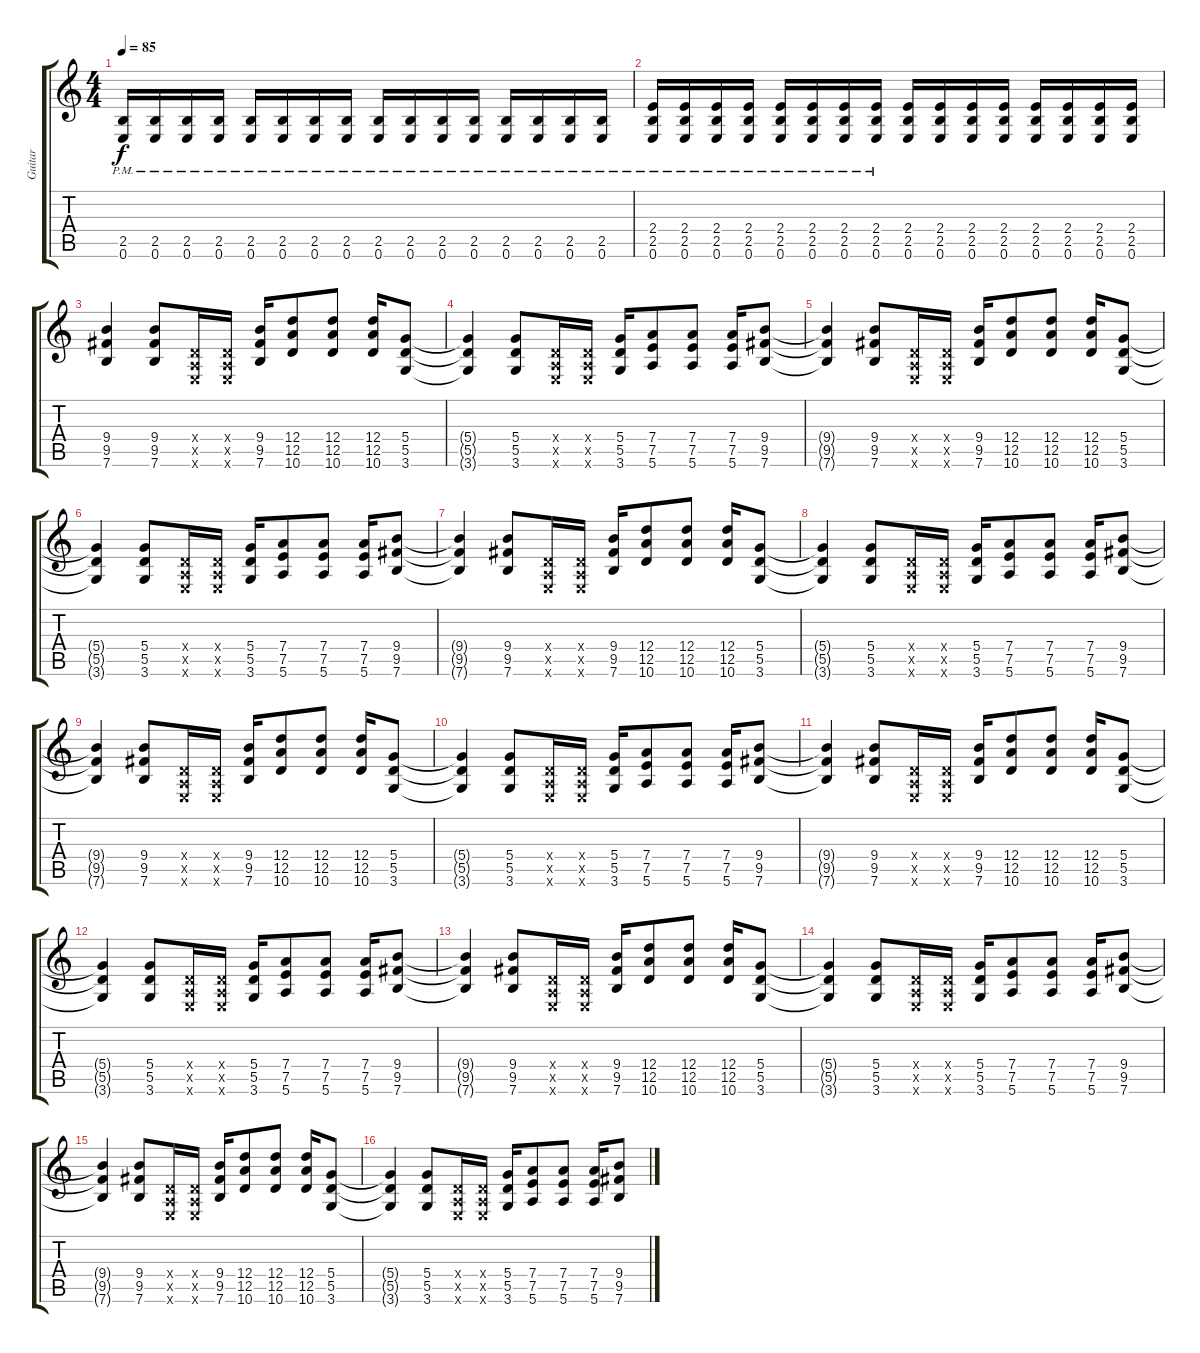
\track ("Guitar" "Guitar") {instrument electricguitarjazz}
\staff {score tabs}
\tuning (E4 B3 G3 D3 A2 E2) {hide}
\ts (4 4)
\tempo 85
\clef g2
\ks c
(2.5{pm} 0.6{pm}).16{dy f} (2.5{pm} 0.6{pm}).16 (2.5{pm} 0.6{pm}).16 (2.5{pm} 0.6{pm}).16 (2.5{pm} 0.6{pm}).16 (2.5{pm} 0.6{pm}).16 (2.5{pm} 0.6{pm}).16 (2.5{pm} 0.6{pm}).16 (2.5{pm} 0.6{pm}).16 (2.5{pm} 0.6{pm}).16 (2.5{pm} 0.6{pm}).16 (2.5{pm} 0.6{pm}).16 (2.5{pm} 0.6{pm}).16 (2.5{pm} 0.6{pm}).16 (2.5{pm} 0.6{pm}).16 (2.5{pm} 0.6{pm}).16 |
(2.4 2.5{pm} 0.6{pm}).16 (2.4 2.5{pm} 0.6{pm}).16 (2.4 2.5{pm} 0.6{pm}).16 (2.4 2.5{pm} 0.6{pm}).16 (2.4 2.5{pm} 0.6{pm}).16 (2.4 2.5{pm} 0.6{pm}).16 (2.4 2.5{pm} 0.6{pm}).16 (2.4 2.5{pm} 0.6{pm}).16 (2.4 2.5 0.6).16 (2.4 2.5 0.6).16 (2.4 2.5 0.6).16 (2.4 2.5 0.6).16 (2.4 2.5 0.6).16 (2.4 2.5 0.6).16 (2.4 2.5 0.6).16 (2.4 2.5 0.6).16 |
(9.4 9.5 7.6).4 (9.4 9.5 7.6).8 (0.4{x} 0.5{x} 0.6{x}).16 (0.4{x} 0.5{x} 0.6{x}).16 (9.4 9.5 7.6).16 (12.4 12.5 10.6).8 (12.4 12.5 10.6).8 (12.4 12.5 10.6).16 (5.4 5.5 3.6).8 |
(5.4{t} 5.5{t} 3.6{t}).4 (5.4 5.5 3.6).8 (0.4{x} 0.5{x} 0.6{x}).16 (0.4{x} 0.5{x} 0.6{x}).16 (5.4 5.5 3.6).16 (7.4 7.5 5.6).8 (7.4 7.5 5.6).8 (7.4 7.5 5.6).16 (9.4 9.5 7.6).8 |
(9.4{t} 9.5{t} 7.6{t}).4 (9.4 9.5 7.6).8 (0.4{x} 0.5{x} 0.6{x}).16 (0.4{x} 0.5{x} 0.6{x}).16 (9.4 9.5 7.6).16 (12.4 12.5 10.6).8 (12.4 12.5 10.6).8 (12.4 12.5 10.6).16 (5.4 5.5 3.6).8 |
(5.4{t} 5.5{t} 3.6{t}).4 (5.4 5.5 3.6).8 (0.4{x} 0.5{x} 0.6{x}).16 (0.4{x} 0.5{x} 0.6{x}).16 (5.4 5.5 3.6).16 (7.4 7.5 5.6).8 (7.4 7.5 5.6).8 (7.4 7.5 5.6).16 (9.4 9.5 7.6).8 |
(9.4{t} 9.5{t} 7.6{t}).4 (9.4 9.5 7.6).8 (0.4{x} 0.5{x} 0.6{x}).16 (0.4{x} 0.5{x} 0.6{x}).16 (9.4 9.5 7.6).16 (12.4 12.5 10.6).8 (12.4 12.5 10.6).8 (12.4 12.5 10.6).16 (5.4 5.5 3.6).8 |
(5.4{t} 5.5{t} 3.6{t}).4 (5.4 5.5 3.6).8 (0.4{x} 0.5{x} 0.6{x}).16 (0.4{x} 0.5{x} 0.6{x}).16 (5.4 5.5 3.6).16 (7.4 7.5 5.6).8 (7.4 7.5 5.6).8 (7.4 7.5 5.6).16 (9.4 9.5 7.6).8 |
(9.4{t} 9.5{t} 7.6{t}).4 (9.4 9.5 7.6).8 (0.4{x} 0.5{x} 0.6{x}).16 (0.4{x} 0.5{x} 0.6{x}).16 (9.4 9.5 7.6).16 (12.4 12.5 10.6).8 (12.4 12.5 10.6).8 (12.4 12.5 10.6).16 (5.4 5.5 3.6).8 |
(5.4{t} 5.5{t} 3.6{t}).4 (5.4 5.5 3.6).8 (0.4{x} 0.5{x} 0.6{x}).16 (0.4{x} 0.5{x} 0.6{x}).16 (5.4 5.5 3.6).16 (7.4 7.5 5.6).8 (7.4 7.5 5.6).8 (7.4 7.5 5.6).16 (9.4 9.5 7.6).8 |
(9.4{t} 9.5{t} 7.6{t}).4 (9.4 9.5 7.6).8 (0.4{x} 0.5{x} 0.6{x}).16 (0.4{x} 0.5{x} 0.6{x}).16 (9.4 9.5 7.6).16 (12.4 12.5 10.6).8 (12.4 12.5 10.6).8 (12.4 12.5 10.6).16 (5.4 5.5 3.6).8 |
(5.4{t} 5.5{t} 3.6{t}).4 (5.4 5.5 3.6).8 (0.4{x} 0.5{x} 0.6{x}).16 (0.4{x} 0.5{x} 0.6{x}).16 (5.4 5.5 3.6).16 (7.4 7.5 5.6).8 (7.4 7.5 5.6).8 (7.4 7.5 5.6).16 (9.4 9.5 7.6).8 |
(9.4{t} 9.5{t} 7.6{t}).4 (9.4 9.5 7.6).8 (0.4{x} 0.5{x} 0.6{x}).16 (0.4{x} 0.5{x} 0.6{x}).16 (9.4 9.5 7.6).16 (12.4 12.5 10.6).8 (12.4 12.5 10.6).8 (12.4 12.5 10.6).16 (5.4 5.5 3.6).8 |
(5.4{t} 5.5{t} 3.6{t}).4 (5.4 5.5 3.6).8 (0.4{x} 0.5{x} 0.6{x}).16 (0.4{x} 0.5{x} 0.6{x}).16 (5.4 5.5 3.6).16 (7.4 7.5 5.6).8 (7.4 7.5 5.6).8 (7.4 7.5 5.6).16 (9.4 9.5 7.6).8 |
(9.4{t} 9.5{t} 7.6{t}).4 (9.4 9.5 7.6).8 (0.4{x} 0.5{x} 0.6{x}).16 (0.4{x} 0.5{x} 0.6{x}).16 (9.4 9.5 7.6).16 (12.4 12.5 10.6).8 (12.4 12.5 10.6).8 (12.4 12.5 10.6).16 (5.4 5.5 3.6).8 |
(5.4{t} 5.5{t} 3.6{t}).4 (5.4 5.5 3.6).8 (0.4{x} 0.5{x} 0.6{x}).16 (0.4{x} 0.5{x} 0.6{x}).16 (5.4 5.5 3.6).16 (7.4 7.5 5.6).8 (7.4 7.5 5.6).8 (7.4 7.5 5.6).16 (9.4 9.5 7.6).8
